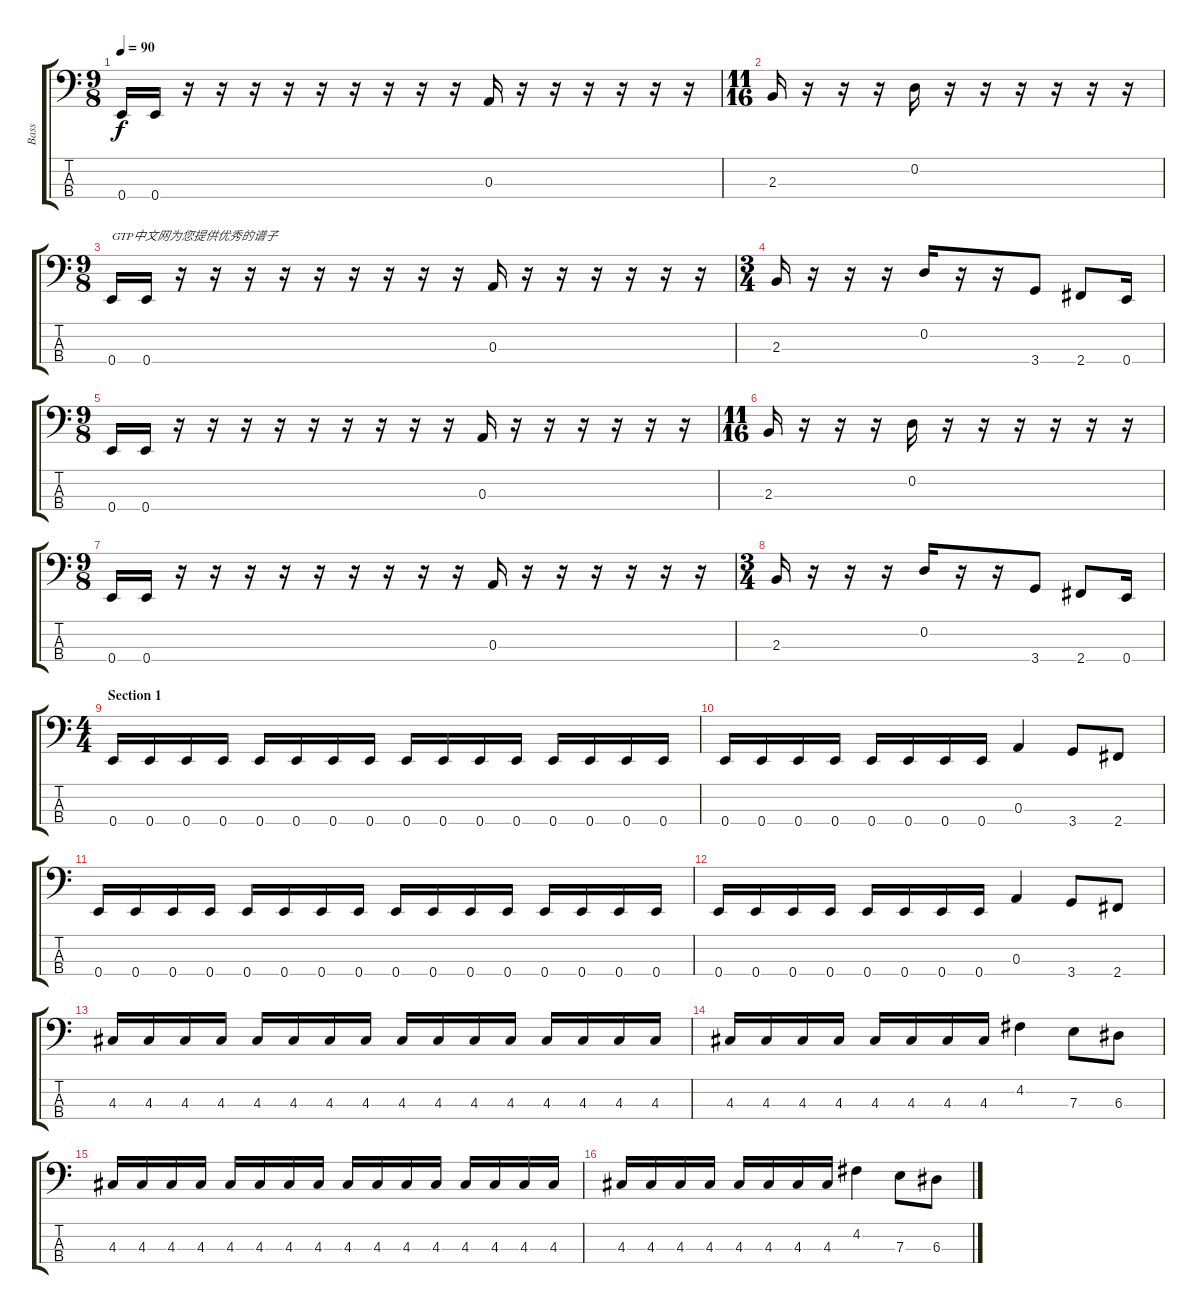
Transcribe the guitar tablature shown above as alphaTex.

\track ("Bass" "Bass") {instrument electricbassfinger}
\staff {score tabs}
\tuning (G2 D2 A1 E1) {hide}
\ts (9 8)
\tempo 90
\clef f4
\ks c
0.4.16{dy f instrument electricbassfinger} 0.4.16 r.16 r.16 r.16 r.16 r.16 r.16 r.16 r.16 r.16 0.3.16 r.16 r.16 r.16 r.16 r.16 r.16 |
\ts (11 16)
2.3.16 r.16 r.16 r.16 0.2.16 r.16 r.16 r.16 r.16 r.16 r.16 |
\ts (9 8)
0.4.16{txt "GTP中文网为您提供优秀的谱子"} 0.4.16 r.16 r.16 r.16 r.16 r.16 r.16 r.16 r.16 r.16 0.3.16 r.16 r.16 r.16 r.16 r.16 r.16 |
\ts (3 4)
2.3.16 r.16 r.16 r.16 0.2.16 r.16 r.16 3.4.8 2.4.8 0.4.16 |
\ts (9 8)
0.4.16 0.4.16 r.16 r.16 r.16 r.16 r.16 r.16 r.16 r.16 r.16 0.3.16 r.16 r.16 r.16 r.16 r.16 r.16 |
\ts (11 16)
2.3.16 r.16 r.16 r.16 0.2.16 r.16 r.16 r.16 r.16 r.16 r.16 |
\ts (9 8)
0.4.16 0.4.16 r.16 r.16 r.16 r.16 r.16 r.16 r.16 r.16 r.16 0.3.16 r.16 r.16 r.16 r.16 r.16 r.16 |
\ts (3 4)
2.3.16 r.16 r.16 r.16 0.2.16 r.16 r.16 3.4.8 2.4.8 0.4.16 |
\ts (4 4)
\section ("" "Section 1")
0.4.16 0.4.16 0.4.16 0.4.16 0.4.16 0.4.16 0.4.16 0.4.16 0.4.16 0.4.16 0.4.16 0.4.16 0.4.16 0.4.16 0.4.16 0.4.16 |
0.4.16 0.4.16 0.4.16 0.4.16 0.4.16 0.4.16 0.4.16 0.4.16 0.3.4 3.4.8 2.4.8 |
0.4.16 0.4.16 0.4.16 0.4.16 0.4.16 0.4.16 0.4.16 0.4.16 0.4.16 0.4.16 0.4.16 0.4.16 0.4.16 0.4.16 0.4.16 0.4.16 |
0.4.16 0.4.16 0.4.16 0.4.16 0.4.16 0.4.16 0.4.16 0.4.16 0.3.4 3.4.8 2.4.8 |
4.3.16 4.3.16 4.3.16 4.3.16 4.3.16 4.3.16 4.3.16 4.3.16 4.3.16 4.3.16 4.3.16 4.3.16 4.3.16 4.3.16 4.3.16 4.3.16 |
4.3.16 4.3.16 4.3.16 4.3.16 4.3.16 4.3.16 4.3.16 4.3.16 4.2.4 7.3.8 6.3.8 |
4.3.16 4.3.16 4.3.16 4.3.16 4.3.16 4.3.16 4.3.16 4.3.16 4.3.16 4.3.16 4.3.16 4.3.16 4.3.16 4.3.16 4.3.16 4.3.16 |
4.3.16 4.3.16 4.3.16 4.3.16 4.3.16 4.3.16 4.3.16 4.3.16 4.2.4 7.3.8 6.3.8
